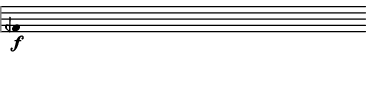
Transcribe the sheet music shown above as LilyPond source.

\version "2.24.3"
        \language "english"
#(set-global-staff-size 12)
\paper {
  #(set-paper-size '(cons (* 61.94844444444446 mm) (* 25 mm)))
  indent = 0\mm
  left-margin = 0\mm
  right-margin = 0\mm
  top-margin = 0\mm
  bottom-margin = 0\mm
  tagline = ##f
  print-page-number = ##f
}

\layout {
  line-width = 61.94844444444446\mm
  ragged-right = ##f
  \context {
    \Score
    \remove "Bar_number_engraver"
    \remove "Time_signature_engraver"
    \remove "Metronome_mark_engraver"
    \override SpacingSpanner.spacing-increment = #4
    \override SpacingSpanner.uniform-stretching = ##t
  }
  \context {
    \Staff
    \remove "Time_signature_engraver"
    \override Flag.stencil = #modern-straight-flag
    \remove "Clef_engraver"
    \override Stem.transparent = ##t
    \accidentalStyle "dodecaphonic"
    \remove "Bar_engraver"
  }
}

\score {
  \new StaffGroup <<
    \override Score.SystemStartBar.collapse-height = 2
    \override Score.SystemStartBar.X-offset = 0
    \override Score.SystemStartBar.color = #(rgb-color 0.51 0.51 0.51)
    \new Staff {
      
      \clef "bass"
      
      aqf,4*489/100_\f
    }
  >>
}